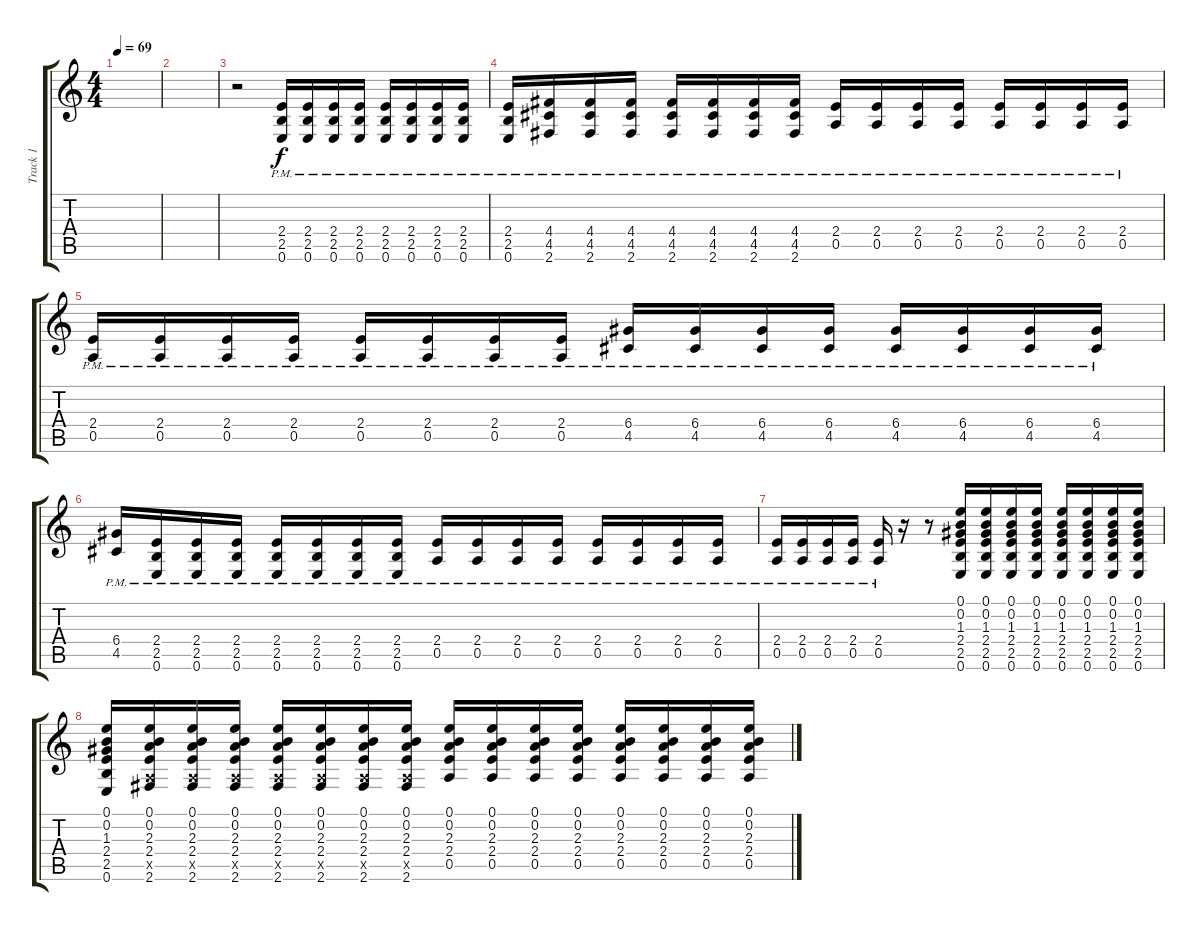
\track ("Track 1" "Track 1") {instrument overdrivenguitar}
\staff {score tabs}
\tuning (E4 B3 G3 D3 A2 E2) {hide}
\ts (4 4)
\tempo 69
\clef g2
\ks c
|
|
r.2 (2.4{pm} 2.5{pm} 0.6{pm}).16 (2.4{pm} 2.5{pm} 0.6{pm}).16 (2.4{pm} 2.5{pm} 0.6{pm}).16 (2.4{pm} 2.5{pm} 0.6{pm}).16 (2.4{pm} 2.5{pm} 0.6{pm}).16 (2.4{pm} 2.5{pm} 0.6{pm}).16 (2.4{pm} 2.5{pm} 0.6{pm}).16 (2.4{pm} 2.5{pm} 0.6{pm}).16 |
(2.4{pm} 2.5{pm} 0.6{pm}).16 (4.4{pm} 4.5{pm} 2.6{pm}).16 (4.4{pm} 4.5{pm} 2.6{pm}).16 (4.4{pm} 4.5{pm} 2.6{pm}).16 (4.4{pm} 4.5{pm} 2.6{pm}).16 (4.4{pm} 4.5{pm} 2.6{pm}).16 (4.4{pm} 4.5{pm} 2.6{pm}).16 (4.4{pm} 4.5{pm} 2.6{pm}).16 (2.4{pm} 0.5{pm}).16 (2.4{pm} 0.5{pm}).16 (2.4{pm} 0.5{pm}).16 (2.4{pm} 0.5{pm}).16 (2.4{pm} 0.5{pm}).16 (2.4{pm} 0.5{pm}).16 (2.4{pm} 0.5{pm}).16 (2.4{pm} 0.5{pm}).16 |
(2.4{pm} 0.5{pm}).16 (2.4{pm} 0.5{pm}).16 (2.4{pm} 0.5{pm}).16 (2.4{pm} 0.5{pm}).16 (2.4{pm} 0.5{pm}).16 (2.4{pm} 0.5{pm}).16 (2.4{pm} 0.5{pm}).16 (2.4{pm} 0.5{pm}).16 (6.4{pm} 4.5{pm}).16 (6.4{pm} 4.5{pm}).16 (6.4{pm} 4.5{pm}).16 (6.4{pm} 4.5{pm}).16 (6.4{pm} 4.5{pm}).16 (6.4{pm} 4.5{pm}).16 (6.4{pm} 4.5{pm}).16 (6.4{pm} 4.5{pm}).16 |
(6.4{pm} 4.5{pm}).16 (2.4{pm} 2.5{pm} 0.6{pm}).16 (2.4{pm} 2.5{pm} 0.6{pm}).16 (2.4{pm} 2.5{pm} 0.6{pm}).16 (2.4{pm} 2.5{pm} 0.6{pm}).16 (2.4{pm} 2.5{pm} 0.6{pm}).16 (2.4{pm} 2.5{pm} 0.6{pm}).16 (2.4{pm} 2.5{pm} 0.6{pm}).16 (2.4{pm} 0.5{pm}).16 (2.4{pm} 0.5{pm}).16 (2.4{pm} 0.5{pm}).16 (2.4{pm} 0.5{pm}).16 (2.4{pm} 0.5{pm}).16 (2.4{pm} 0.5{pm}).16 (2.4{pm} 0.5{pm}).16 (2.4{pm} 0.5{pm}).16 |
(2.4{pm} 0.5{pm}).16 (2.4{pm} 0.5{pm}).16 (2.4{pm} 0.5{pm}).16 (2.4{pm} 0.5{pm}).16 (2.4{pm} 0.5{pm}).16 r.16 r.8 (0.1 0.2 1.3 2.4 2.5 0.6).16 (0.1 0.2 1.3 2.4 2.5 0.6).16 (0.1 0.2 1.3 2.4 2.5 0.6).16 (0.1 0.2 1.3 2.4 2.5 0.6).16 (0.1 0.2 1.3 2.4 2.5 0.6).16 (0.1 0.2 1.3 2.4 2.5 0.6).16 (0.1 0.2 1.3 2.4 2.5 0.6).16 (0.1 0.2 1.3 2.4 2.5 0.6).16 |
(0.1 0.2 1.3 2.4 2.5 0.6).16 (0.1 0.2 2.3 2.4 0.5{x} 2.6).16 (0.1 0.2 2.3 2.4 0.5{x} 2.6).16 (0.1 0.2 2.3 2.4 0.5{x} 2.6).16 (0.1 0.2 2.3 2.4 0.5{x} 2.6).16 (0.1 0.2 2.3 2.4 0.5{x} 2.6).16 (0.1 0.2 2.3 2.4 0.5{x} 2.6).16 (0.1 0.2 2.3 2.4 0.5{x} 2.6).16 (0.1 0.2 2.3 2.4 0.5).16 (0.1 0.2 2.3 2.4 0.5).16 (0.1 0.2 2.3 2.4 0.5).16 (0.1 0.2 2.3 2.4 0.5).16 (0.1 0.2 2.3 2.4 0.5).16 (0.1 0.2 2.3 2.4 0.5).16 (0.1 0.2 2.3 2.4 0.5).16 (0.1 0.2 2.3 2.4 0.5).16
